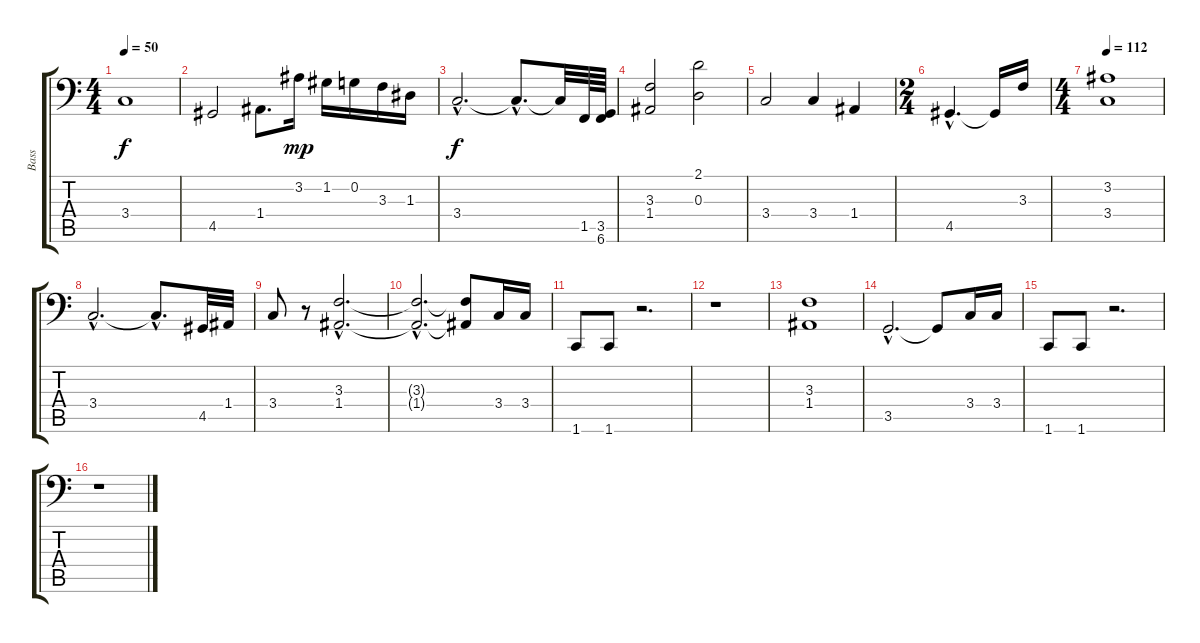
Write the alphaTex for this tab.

\track ("Bass" "Bass") {instrument electricbassfinger}
\staff {score tabs}
\tuning (C3 G2 D2 A1 E1 B0) {hide}
\ts (4 4)
\tempo 50
\clef f4
\ks c
3.4.1{dy f} |
4.5.2 1.4.8{d} 3.2.16{dy mp} 1.2.16 0.2.16 3.3.16 1.3.16 |
3.4{hac}.2{d dy f} 3.4{hac t}.8{d} 3.4{t}.32 1.5.64 (3.5 6.6).64 |
(3.3 1.4).2 (2.1 0.3).2 |
3.4.2 3.4.4 1.4.4 |
\ts (2 4)
4.5{hac}.4{d} 4.5{t}.16 3.3.16 |
\ts (4 4)
\tempo 112
(3.2 3.4).1 |
3.4{hac}.2{d} 3.4{hac t}.8{d} 4.5.32 1.4.32 |
3.4.8 r.8 (3.3{hac} 1.4{hac}).2{d} |
(3.3{hac t} 1.4{hac t}).2{d} (3.3{t} 1.4{t}).8 3.4.16 3.4.16 |
1.6.8 1.6.8 r.2{d} |
r.1 |
(3.3 1.4).1 |
3.5{hac}.2{d} 3.5{t}.8 3.4.16 3.4.16 |
1.6.8 1.6.8 r.2{d} |
r.1
